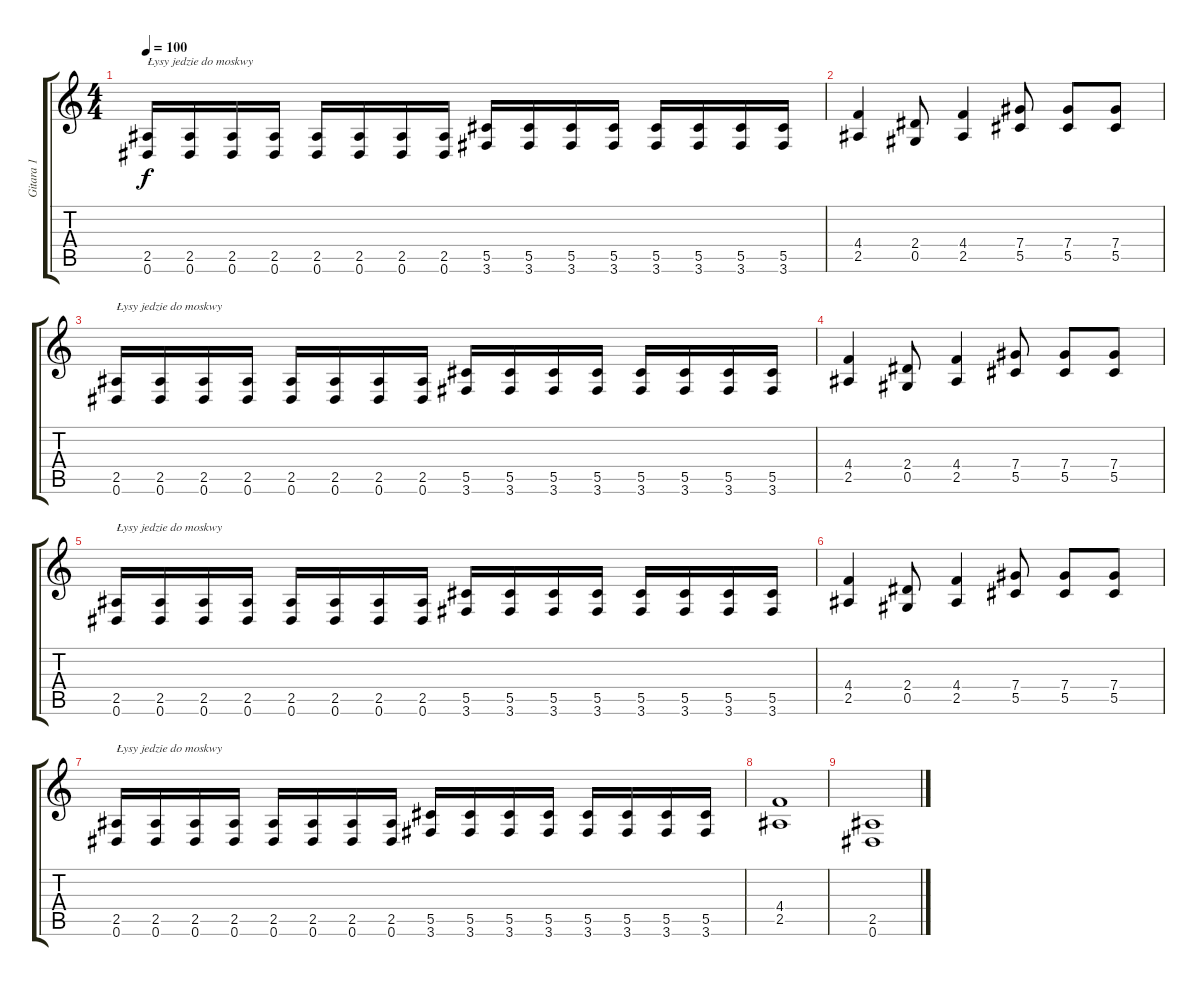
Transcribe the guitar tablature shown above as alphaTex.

\track ("Gitara 1" "Gitara 1") {instrument distortionguitar}
\staff {score tabs}
\tuning (Eb4 Bb3 Gb3 Db3 Ab2 Eb2) {hide}
\ts (4 4)
\tempo 100
\clef g2
\ks c
(2.5 0.6).16{txt "Łysy jedzie do moskwy" dy f} (2.5 0.6).16 (2.5 0.6).16 (2.5 0.6).16 (2.5 0.6).16 (2.5 0.6).16 (2.5 0.6).16 (2.5 0.6).16 (5.5 3.6).16 (5.5 3.6).16 (5.5 3.6).16 (5.5 3.6).16 (5.5 3.6).16 (5.5 3.6).16 (5.5 3.6).16 (5.5 3.6).16 |
(4.4 2.5).4 (2.4 0.5).8 (4.4 2.5).4 (7.4 5.5).8 (7.4 5.5).8 (7.4 5.5).8 |
(2.5 0.6).16{txt "Łysy jedzie do moskwy"} (2.5 0.6).16 (2.5 0.6).16 (2.5 0.6).16 (2.5 0.6).16 (2.5 0.6).16 (2.5 0.6).16 (2.5 0.6).16 (5.5 3.6).16 (5.5 3.6).16 (5.5 3.6).16 (5.5 3.6).16 (5.5 3.6).16 (5.5 3.6).16 (5.5 3.6).16 (5.5 3.6).16 |
(4.4 2.5).4 (2.4 0.5).8 (4.4 2.5).4 (7.4 5.5).8 (7.4 5.5).8 (7.4 5.5).8 |
(2.5 0.6).16{txt "Łysy jedzie do moskwy"} (2.5 0.6).16 (2.5 0.6).16 (2.5 0.6).16 (2.5 0.6).16 (2.5 0.6).16 (2.5 0.6).16 (2.5 0.6).16 (5.5 3.6).16 (5.5 3.6).16 (5.5 3.6).16 (5.5 3.6).16 (5.5 3.6).16 (5.5 3.6).16 (5.5 3.6).16 (5.5 3.6).16 |
(4.4 2.5).4 (2.4 0.5).8 (4.4 2.5).4 (7.4 5.5).8 (7.4 5.5).8 (7.4 5.5).8 |
(2.5 0.6).16{txt "Łysy jedzie do moskwy"} (2.5 0.6).16 (2.5 0.6).16 (2.5 0.6).16 (2.5 0.6).16 (2.5 0.6).16 (2.5 0.6).16 (2.5 0.6).16 (5.5 3.6).16 (5.5 3.6).16 (5.5 3.6).16 (5.5 3.6).16 (5.5 3.6).16 (5.5 3.6).16 (5.5 3.6).16 (5.5 3.6).16 |
(4.4 2.5).1 |
(2.5 0.6).1
